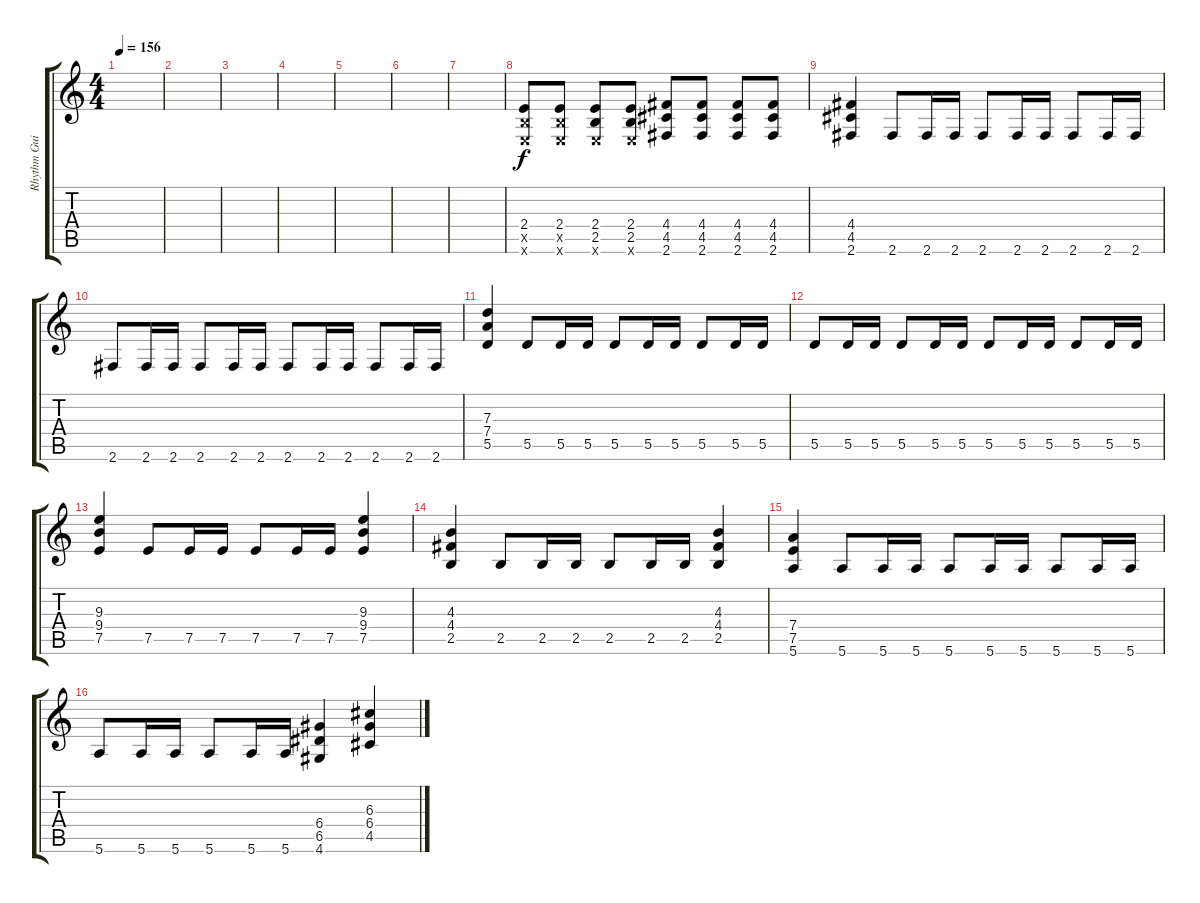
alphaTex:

\track ("Rhythm Guitar" "Rhythm Gui") {instrument distortionguitar}
\staff {score tabs}
\tuning (E4 B3 G3 D3 A2 E2) {hide}
\ts (4 4)
\section ("" "")
\tempo 156
\clef g2
\ks c
|
|
|
|
|
|
|
(2.4 2.5{x} 0.6{x}).8 (2.4 2.5{x} 0.6{x}).8 (2.4 2.5 0.6{x}).8 (2.4 2.5 0.6{x}).8 (4.4 4.5 2.6).8 (4.4 4.5 2.6).8 (4.4 4.5 2.6).8 (4.4 4.5 2.6).8 |
(4.4 4.5 2.6).4 2.6.8 2.6.16 2.6.16 2.6.8 2.6.16 2.6.16 2.6.8 2.6.16 2.6.16 |
2.6.8 2.6.16 2.6.16 2.6.8 2.6.16 2.6.16 2.6.8 2.6.16 2.6.16 2.6.8 2.6.16 2.6.16 |
(7.3 7.4 5.5).4 5.5.8 5.5.16 5.5.16 5.5.8 5.5.16 5.5.16 5.5.8 5.5.16 5.5.16 |
5.5.8 5.5.16 5.5.16 5.5.8 5.5.16 5.5.16 5.5.8 5.5.16 5.5.16 5.5.8 5.5.16 5.5.16 |
(9.3 9.4 7.5).4 7.5.8 7.5.16 7.5.16 7.5.8 7.5.16 7.5.16 (9.3 9.4 7.5).4 |
(4.3 4.4 2.5).4 2.5.8 2.5.16 2.5.16 2.5.8 2.5.16 2.5.16 (4.3 4.4 2.5).4 |
(7.4 7.5 5.6).4 5.6.8 5.6.16 5.6.16 5.6.8 5.6.16 5.6.16 5.6.8 5.6.16 5.6.16 |
5.6.8 5.6.16 5.6.16 5.6.8 5.6.16 5.6.16 (6.4 6.5 4.6).4 (6.3 6.4 4.5).4
